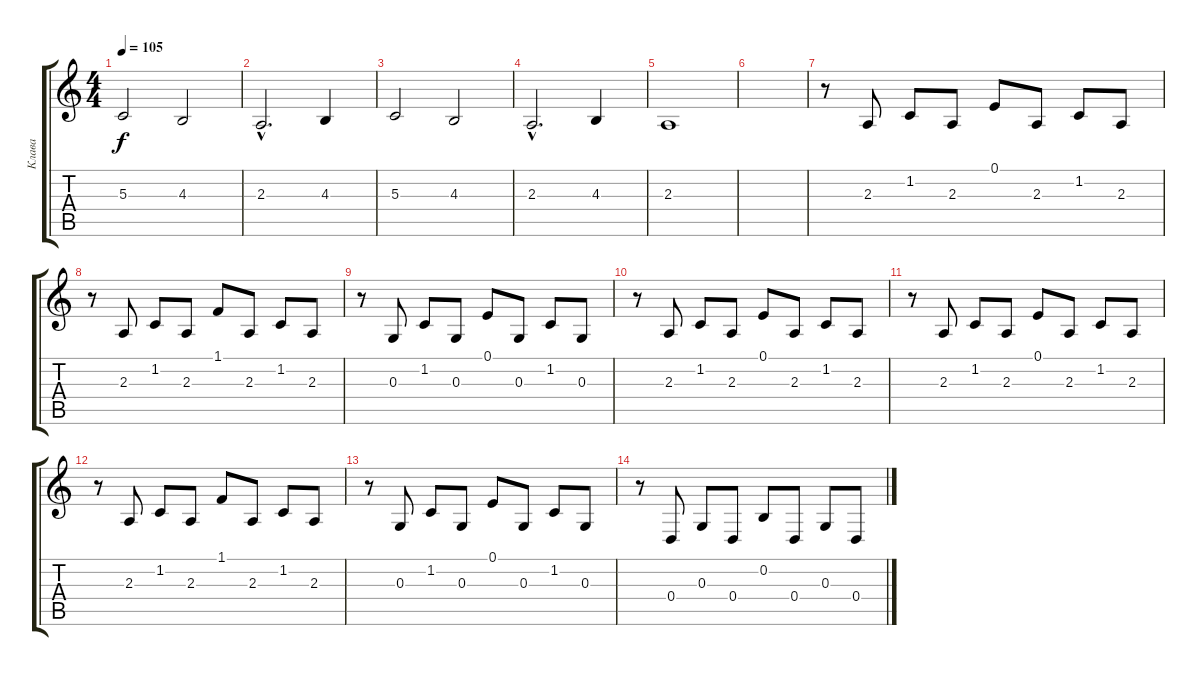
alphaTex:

\track ("Клава" "Клава") {instrument mutedtrumpet}
\staff {score tabs}
\tuning (E4 B3 G3 D3 A2 E2) {hide}
\ts (4 4)
\tempo 105
\clef g2
\ks c
5.3.2{dy f} 4.3.2 |
2.3{hac}.2{d} 4.3.4 |
5.3.2 4.3.2 |
2.3{hac}.2{d} 4.3.4 |
2.3.1 |
|
r.8{volume 10 instrument pizzicatostrings} 2.3.8 1.2.8 2.3.8 0.1.8 2.3.8 1.2.8 2.3.8 |
r.8 2.3.8 1.2.8 2.3.8 1.1.8 2.3.8 1.2.8 2.3.8 |
r.8 0.3.8 1.2.8 0.3.8 0.1.8 0.3.8 1.2.8 0.3.8 |
r.8{volume 10 instrument pizzicatostrings} 2.3.8 1.2.8 2.3.8 0.1.8 2.3.8 1.2.8 2.3.8 |
r.8{volume 10 instrument pizzicatostrings} 2.3.8 1.2.8 2.3.8 0.1.8 2.3.8 1.2.8 2.3.8 |
r.8 2.3.8 1.2.8 2.3.8 1.1.8 2.3.8 1.2.8 2.3.8 |
r.8 0.3.8 1.2.8 0.3.8 0.1.8 0.3.8 1.2.8 0.3.8 |
r.8 0.4.8 0.3.8 0.4.8 0.2.8 0.4.8 0.3.8 0.4.8
